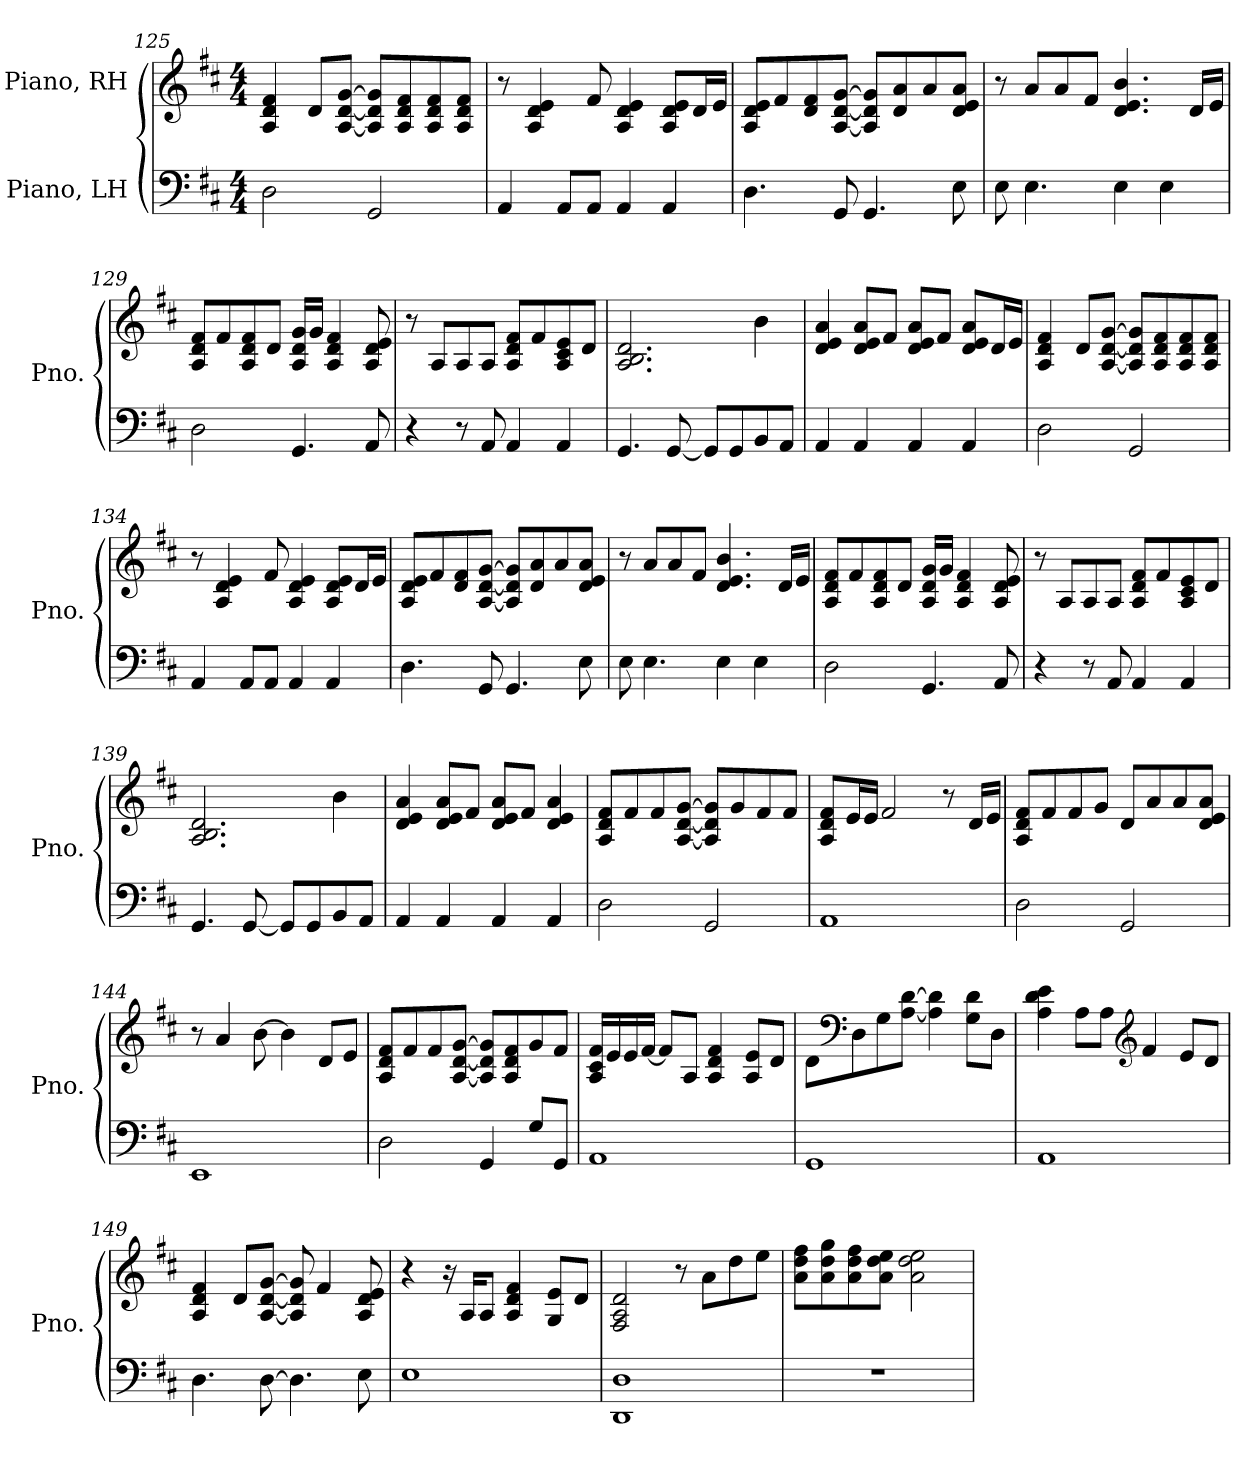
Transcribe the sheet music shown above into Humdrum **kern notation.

**kern	**kern
*part2	*part1
*staff2	*staff1
*I"Piano, LH	*I"Piano, RH
*I'Pno.	*I'Pno.
*clefF4	*clefG2
*k[f#c#]	*k[f#c#]
*M4/4	*M4/4
=125	=125
2D\	4A/ 4d/ 4f#/
.	8d/L
.	[8A/ [8d/ [8g/J
2GG/	8A/] 8d/] 8g/]L
.	8A/ 8d/ 8f#/
.	8A/ 8d/ 8f#/
.	8A/ 8d/ 8f#/J
=126	=126
4AA/	8r
.	4A/ 4d/ 4e/
8AA/L	.
8AA/J	8f#/
4AA/	4A/ 4d/ 4e/
4AA/	8A/ 8d/ 8e/L
.	16d/L
.	16e/JJ
=127	=127
4.D\	8A/ 8d/ 8e/L
.	8f#/
.	8d/ 8f#/
8GG/	[8A/ [8d/ [8g/J
4.GG/	8A/] 8d/] 8g/]L
.	8d/ 8a/
.	8a/
8E\	8d/ 8e/ 8a/J
!!LO:LB:g=z
=128	=128
8E\	8r
4.E\	8a/L
.	8a/
.	8f#/J
4E\	4.d/ 4.e/ 4.b/
4E\	.
.	16d/LL
.	16e/JJ
=129	=129
2D\	8A/ 8d/ 8f#/L
.	8f#/
.	8A/ 8d/ 8f#/
.	8d/J
4.GG/	16A/ 16d/ 16g/LL
.	16g/JJ
.	4A/ 4d/ 4f#/
8AA/	8A/ 8d/ 8e/
=130	=130
4r	8r
.	8A/L
8r	8A/
8AA/	8A/J
4AA/	8A/ 8d/ 8f#/L
.	8f#/
4AA/	8A/ 8c#/ 8e/
.	8d/J
=131	=131
4.GG/	2.A/ 2.B/ 2.d/
[8GG/	.
8GG/L]	.
8GG/	.
8BB/	4b\
8AA/J	.
!!LO:LB:g=z
=132	=132
4AA/	4d/ 4e/ 4a/
4AA/	8d/ 8e/ 8a/L
.	8f#/J
4AA/	8d/ 8e/ 8a/L
.	8f#/J
4AA/	8d/ 8e/ 8a/L
.	16d/L
.	16e/JJ
=133	=133
2D\	4A/ 4d/ 4f#/
.	8d/L
.	[8A/ [8d/ [8g/J
2GG/	8A/] 8d/] 8g/]L
.	8A/ 8d/ 8f#/
.	8A/ 8d/ 8f#/
.	8A/ 8d/ 8f#/J
=134	=134
4AA/	8r
.	4A/ 4d/ 4e/
8AA/L	.
8AA/J	8f#/
4AA/	4A/ 4d/ 4e/
4AA/	8A/ 8d/ 8e/L
.	16d/L
.	16e/JJ
=135	=135
4.D\	8A/ 8d/ 8e/L
.	8f#/
.	8d/ 8f#/
8GG/	[8A/ [8d/ [8g/J
4.GG/	8A/] 8d/] 8g/]L
.	8d/ 8a/
.	8a/
8E\	8d/ 8e/ 8a/J
!!LO:LB:g=z
=136	=136
8E\	8r
4.E\	8a/L
.	8a/
.	8f#/J
4E\	4.d/ 4.e/ 4.b/
4E\	.
.	16d/LL
.	16e/JJ
=137	=137
2D\	8A/ 8d/ 8f#/L
.	8f#/
.	8A/ 8d/ 8f#/
.	8d/J
4.GG/	16A/ 16d/ 16g/LL
.	16g/JJ
.	4A/ 4d/ 4f#/
8AA/	8A/ 8d/ 8e/
=138	=138
4r	8r
.	8A/L
8r	8A/
8AA/	8A/J
4AA/	8A/ 8d/ 8f#/L
.	8f#/
4AA/	8A/ 8c#/ 8e/
.	8d/J
=139	=139
4.GG/	2.A/ 2.B/ 2.d/
[8GG/	.
8GG/L]	.
8GG/	.
8BB/	4b\
8AA/J	.
!!LO:LB:g=z
=140	=140
4AA/	4d/ 4e/ 4a/
4AA/	8d/ 8e/ 8a/L
.	8f#/J
4AA/	8d/ 8e/ 8a/L
.	8f#/J
4AA/	4d/ 4e/ 4a/
=141	=141
2D\	8A/ 8d/ 8f#/L
.	8f#/
.	8f#/
.	[8A/ [8d/ [8g/J
2GG/	8A/] 8d/] 8g/]L
.	8g/
.	8f#/
.	8f#/J
=142	=142
1AA	8A/ 8d/ 8f#/L
.	16e/L
.	16e/JJ
.	2f#/
.	8r
.	16d/LL
.	16e/JJ
=143	=143
2D\	8A/ 8d/ 8f#/L
.	8f#/
.	8f#/
.	8g/J
2GG/	8d/L
.	8a/
.	8a/
.	8d/ 8e/ 8a/J
=144	=144
1EE	8r
.	4a/
.	[8b\
.	4b\]
.	8d/L
.	8e/J
!!LO:PB:g=z
=145	=145
2D\	8A/ 8d/ 8f#/L
.	8f#/
.	8f#/
.	[8A/ [8d/ [8g/J
4GG/	8A/] 8d/] 8g/]L
.	8A/ 8d/ 8f#/
8G/L	8g/
8GG/J	8f#/J
=146	=146
1AA	16A/ 16c#/ 16f#/LL
.	16e/
.	16e/
.	[16f#/JJ
.	8f#/L]
.	8A/J
.	4A/ 4d/ 4f#/
.	8A/ 8e/L
.	8d/J
=147	=147
1GG	8d\L
*	*clefF4
.	8D\
.	8G\
.	[8A\ [8d\J
.	4A\] 4d\]
.	8G\ 8d\L
.	8D\J
=148	=148
1AA	4A\ 4d\ 4e\
.	8A\L
.	8A\J
*	*clefG2
.	4f#/
.	8e/L
.	8d/J
!!LO:LB:g=z
=149	=149
4.D\	4A/ 4d/ 4f#/
.	8d/L
[8D\	[8A/ [8d/ [8g/J
4.D\]	8A/] 8d/] 8g/]
.	4f#/
8E\	8A/ 8d/ 8e/
=150	=150
1E	4r
.	16r
.	16A/KL
.	8A/J
.	4A/ 4d/ 4f#/
.	8G/ 8e/L
.	8d/J
=151	=151
1DD 1D	2F#/ 2A/ 2d/
.	8r
.	8a\L
.	8dd\
.	8ee\J
=152	=152
1r	8a\ 8dd\ 8ff#\L
.	8a\ 8dd\ 8gg\
.	8a\ 8dd\ 8ff#\
.	8a\ 8dd\ 8ee\J
.	2a\ 2dd\ 2ee\
=	=
*-	*-
